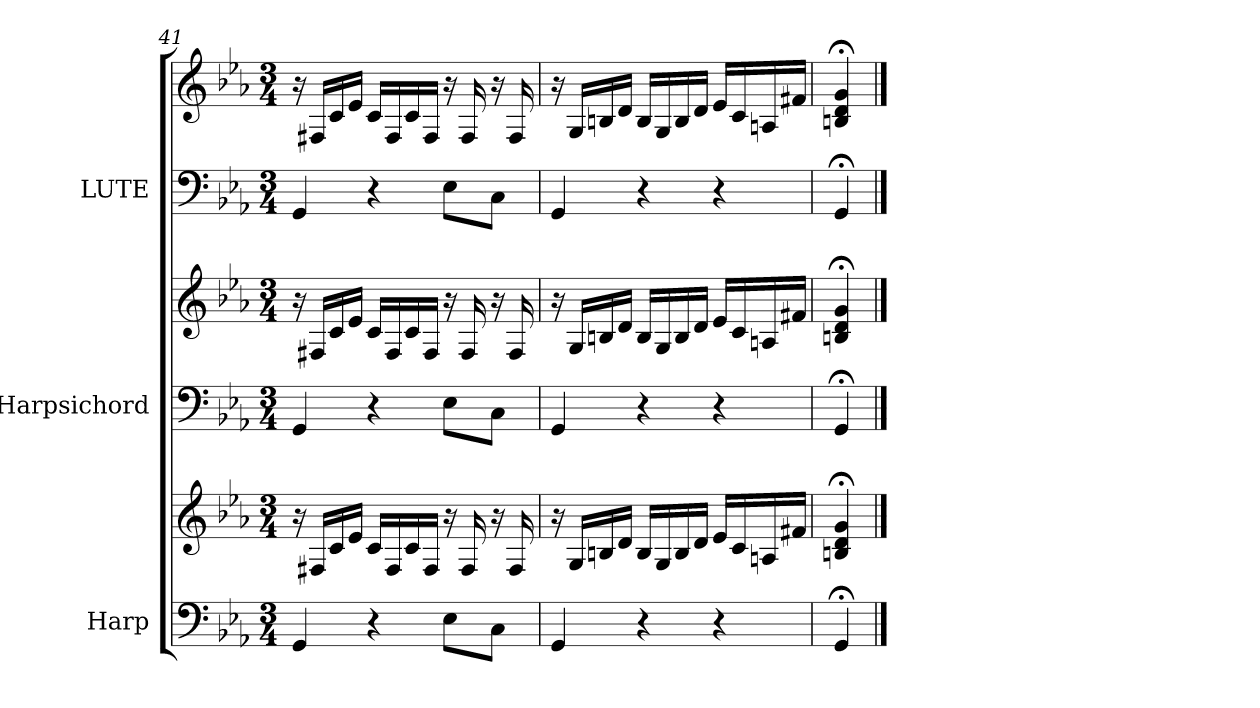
**kern	**kern	**kern	**kern	**kern	**kern
*part3	*part3	*part2	*part2	*part1	*part1
*staff6	*staff5	*staff4	*staff3	*staff2	*staff1
*I"Harp	*	*I"Harpsichord	*	*I"LUTE	*
*I'Hrp.	*	*I'Hch.	*	*	*
*clefF4	*clefG2	*clefF4	*clefG2	*clefF4	*clefG2
*k[b-e-a-]	*k[b-e-a-]	*k[b-e-a-]	*k[b-e-a-]	*k[b-e-a-]	*k[b-e-a-]
*M3/4	*M3/4	*M3/4	*M3/4	*M3/4	*M3/4
=41	=41	=41	=41	=41	=41
4GG/	16r	4GG/	16r	4GG/	16r
.	16F#X/LL	.	16F#X/LL	.	16F#X/LL
.	16c/	.	16c/	.	16c/
.	16e-/JJ	.	16e-/JJ	.	16e-/JJ
4r	16c/LL	4r	16c/LL	4r	16c/LL
.	16F#/	.	16F#/	.	16F#/
.	16c/	.	16c/	.	16c/
.	16F#/JJ	.	16F#/JJ	.	16F#/JJ
8E-\L	16r	8E-\L	16r	8E-\L	16r
.	16F#/	.	16F#/	.	16F#/
8C\J	16r	8C\J	16r	8C\J	16r
.	16F#/	.	16F#/	.	16F#/
=42	=42	=42	=42	=42	=42
4GG/	16r	4GG/	16r	4GG/	16r
.	16G/LL	.	16G/LL	.	16G/LL
.	16Bn/	.	16Bn/	.	16Bn/
.	16d/JJ	.	16d/JJ	.	16d/JJ
4r	16B/LL	4r	16B/LL	4r	16B/LL
.	16G/	.	16G/	.	16G/
.	16B/	.	16B/	.	16B/
.	16d/JJ	.	16d/JJ	.	16d/JJ
4r	16e-/LL	4r	16e-/LL	4r	16e-/LL
.	16c/	.	16c/	.	16c/
.	16An/	.	16An/	.	16An/
.	16f#X/JJ	.	16f#X/JJ	.	16f#X/JJ
=43	=43	=43	=43	=43	=43
4GG;/	4Bn/;< 4d/;< 4g/;<	4GG;/	4Bn/;< 4d/;< 4g/;<	4GG;/	4Bn/;< 4d/;< 4g/;<
==	==	==	==	==	==
*-	*-	*-	*-	*-	*-
